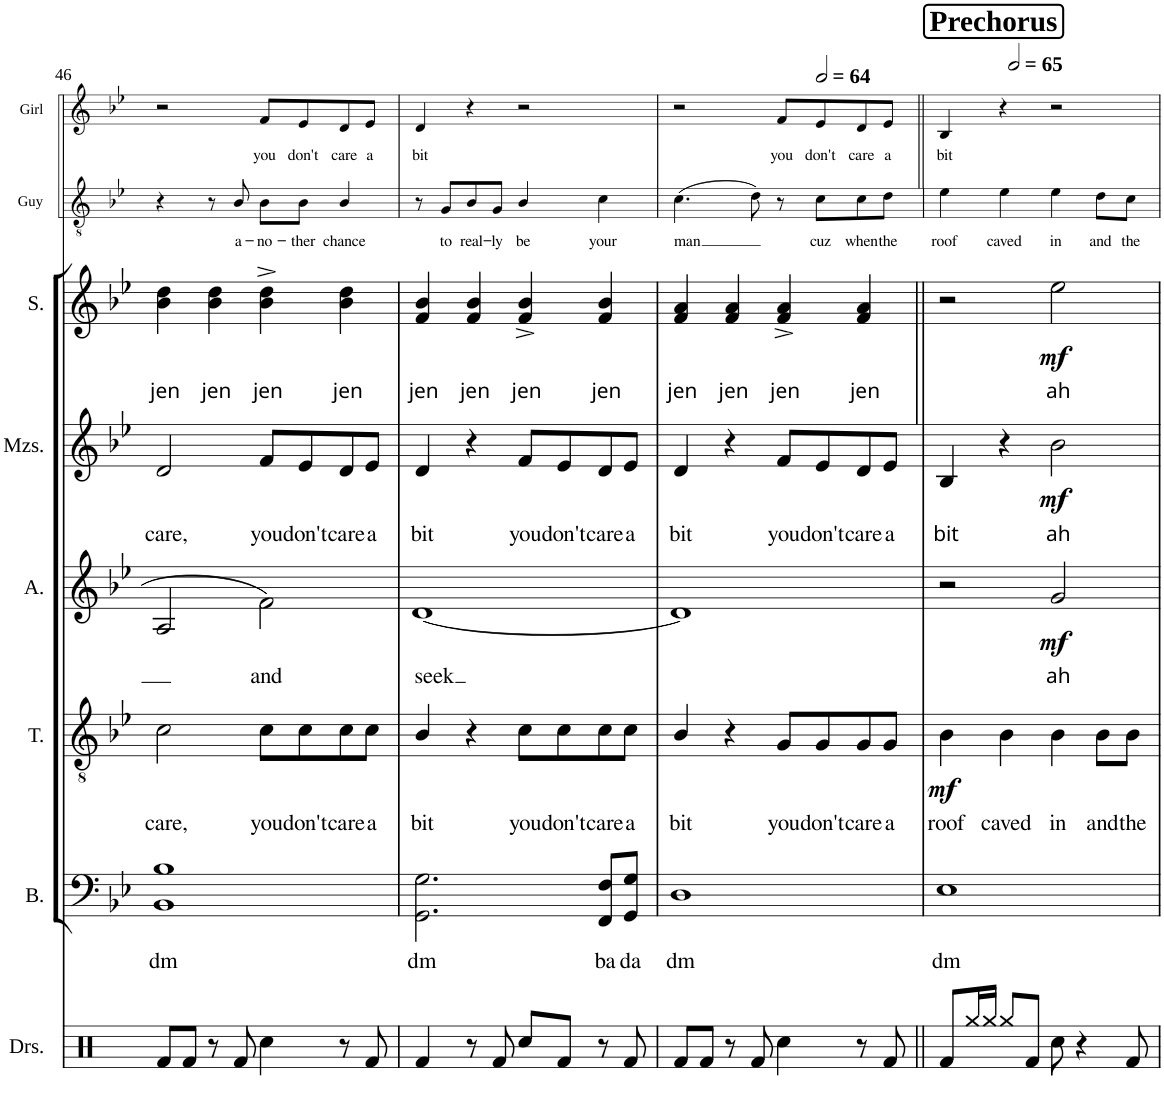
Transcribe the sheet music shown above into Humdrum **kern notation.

**kern	**kern	**text	**kern	**text	**dynam	**kern	**text	**dynam	**kern	**text	**dynam	**kern	**text	**dynam	**kern	**text	**kern	**text
*part8	*part7	*part7	*part6	*part6	*part6	*part5	*part5	*part5	*part4	*part4	*part4	*part3	*part3	*part3	*part2	*part2	*part1	*part1
*staff8	*staff7	*staff7	*staff6	*staff6	*staff6	*staff5	*staff5	*staff5	*staff4	*staff4	*staff4	*staff3	*staff3	*staff3	*staff2	*staff2	*staff1	*staff1
*I"Drumset	*I"Bass	*	*I"Tenor	*	*	*I"Alto	*	*	*I"Mezzo-soprano	*	*	*I"Soprano	*	*	*I"Guy	*	*I"Girl	*
*I'Drs.	*I'B.	*	*I'T.	*	*	*I'A.	*	*	*I'Mzs.	*	*	*I'S.	*	*	*I'Guy	*	*I'Girl	*
!!LO:PB:g=z
*clefX	*clefF4	*	*clefGv2	*	*	*clefG2	*	*	*clefG2	*	*	*clefG2	*	*	*clefGv2	*	*clefG2	*
*k[]	*k[b-e-]	*	*k[b-e-]	*	*	*k[b-e-]	*	*	*k[b-e-]	*	*	*k[b-e-]	*	*	*k[b-e-]	*	*k[b-e-]	*
*M4/4	*M4/4	*	*M4/4	*	*	*M4/4	*	*	*M4/4	*	*	*M4/4	*	*	*M4/4	*	*M4/4	*
*met(c)	*met(c)	*	*met(c)	*	*	*met(c)	*	*	*met(c)	*	*	*met(c)	*	*	*met(c)	*	*met(c)	*
=46	=46	=46	=46	=46	=46	=46	=46	=46	=46	=46	=46	=46	=46	=46	=46	=46	=46	=46
!	!	!LO:LY:b	!	!LO:LY:b	!	!	!	!	!	!LO:LY:b	!	!	!LO:LY:b	!	!	!	!	!
8Rf/L	1BB- 1B-	dm	2c\	care,	.	2A/	.	.	2d/	care,	.	4b-\ 4dd\	jen	.	4r	.	2r	.
8Rf/J	.	.	.	.	.	.	.	.	.	.	.	.	.	.	.	.	.	.
!	!	!	!	!	!	!	!	!	!	!	!	!	!LO:LY:b	!	!	!	!	!
8r	.	.	.	.	.	.	.	.	.	.	.	4b-\ 4dd\	jen	.	8r	.	.	.
!	!	!	!	!	!	!	!	!	!	!	!	!	!	!	!	!LO:LY:b	!	!
8Rf/	.	.	.	.	.	.	.	.	.	.	.	.	.	.	8B-/	a-	.	.
!	!	!	!	!LO:LY:b	!	!	!LO:LY:b	!	!	!LO:LY:b	!	!	!LO:LY:b	!	!	!LO:LY:b	!	!LO:LY:b
4Rcc\	.	.	8c\L	you	.	2f\	and	.	8f/L	you	.	4b-\^ 4dd\^	jen	.	8B-\L	-no-	8f/L	you
!	!	!	!	!LO:LY:b	!	!	!	!	!	!LO:LY:b	!	!	!	!	!	!LO:LY:b	!	!LO:LY:b
.	.	.	8c\	don't	.	.	.	.	8e-/	don't	.	.	.	.	8B-\J	-ther	8e-/	don't
!	!	!	!	!LO:LY:b	!	!	!	!	!	!LO:LY:b	!	!	!LO:LY:b	!	!	!LO:LY:b	!	!LO:LY:b
8r	.	.	8c\	care	.	.	.	.	8d/	care	.	4b-\ 4dd\	jen	.	4B-/	chance	8d/	care
!	!	!	!	!LO:LY:b	!	!	!	!	!	!LO:LY:b	!	!	!	!	!	!	!	!LO:LY:b
8Rf/	.	.	8c\J	a	.	.	.	.	8e-/J	a	.	.	.	.	.	.	8e-/J	a
=47	=47	=47	=47	=47	=47	=47	=47	=47	=47	=47	=47	=47	=47	=47	=47	=47	=47	=47
!	!	!LO:LY:b	!	!LO:LY:b	!	!	!LO:LY:b	!	!	!LO:LY:b	!	!	!LO:LY:b	!	!	!	!	!LO:LY:b
4Rf/	2.GG\ 2.G\	dm	4B-/	bit	.	[1d	seek	.	4d/	bit	.	4f/ 4b-/	jen	.	8r	.	4d/	bit
!	!	!	!	!	!	!	!	!	!	!	!	!	!	!	!	!LO:LY:b	!	!
.	.	.	.	.	.	.	.	.	.	.	.	.	.	.	8G/L	to	.	.
!	!	!	!	!	!	!	!	!	!	!	!	!	!LO:LY:b	!	!	!LO:LY:b	!	!
8r	.	.	4r	.	.	.	.	.	4r	.	.	4f/ 4b-/	jen	.	8B-/	real-	4r	.
!	!	!	!	!	!	!	!	!	!	!	!	!	!	!	!	!LO:LY:b	!	!
8Rf/	.	.	.	.	.	.	.	.	.	.	.	.	.	.	8G/J	-ly	.	.
!	!	!	!	!LO:LY:b	!	!	!	!	!	!LO:LY:b	!	!	!LO:LY:b	!	!	!LO:LY:b	!	!
8Rcc/L	.	.	8c\L	you	.	.	.	.	8f/L	you	.	4f/^ 4b-/^	jen	.	4B-/	be	2r	.
!	!	!	!	!LO:LY:b	!	!	!	!	!	!LO:LY:b	!	!	!	!	!	!	!	!
8Rf/J	.	.	8c\	don't	.	.	.	.	8e-/	don't	.	.	.	.	.	.	.	.
!	!	!LO:LY:b	!	!LO:LY:b	!	!	!	!	!	!LO:LY:b	!	!	!LO:LY:b	!	!	!LO:LY:b	!	!
8r	8FF/ 8F/L	ba	8c\	care	.	.	.	.	8d/	care	.	4f/ 4b-/	jen	.	4c\	your	.	.
!	!	!LO:LY:b	!	!LO:LY:b	!	!	!	!	!	!LO:LY:b	!	!	!	!	!	!	!	!
8Rf/	8GG/ 8G/J	da	8c\J	a	.	.	.	.	8e-/J	a	.	.	.	.	.	.	.	.
=48	=48	=48	=48	=48	=48	=48	=48	=48	=48	=48	=48	=48	=48	=48	=48	=48	=48	=48
!	!	!LO:LY:b	!	!LO:LY:b	!	!	!	!	!	!LO:LY:b	!	!	!LO:LY:b	!	!	!LO:LY:b	!	!
8Rf/L	1D	dm	4B-/	bit	.	1d]	.	.	4d/	bit	.	4f/ 4a/	jen	.	(4.c\	man	2r	.
8Rf/J	.	.	.	.	.	.	.	.	.	.	.	.	.	.	.	.	.	.
!	!	!	!	!	!	!	!	!	!	!	!	!	!LO:LY:b	!	!	!	!	!
8r	.	.	4r	.	.	.	.	.	4r	.	.	4f/ 4a/	jen	.	.	.	.	.
8Rf/	.	.	.	.	.	.	.	.	.	.	.	.	.	.	8d\)	.	.	.
!	!	!	!	!LO:LY:b	!	!	!	!	!	!LO:LY:b	!	!	!LO:LY:b	!	!	!	!	!LO:LY:b
4Rcc\	.	.	8G/L	you	.	.	.	.	8f/L	you	.	4f/^ 4a/^	jen	.	8r	.	8f/L	you
*	*	*	*	*	*	*	*	*	*	*	*	*	*	*	*	*	*MM128	*
!	!	!	!	!LO:LY:b	!	!	!	!	!	!LO:LY:b	!	!	!	!	!	!LO:LY:b	!	!LO:LY:b
.	.	.	8G/	don't	.	.	.	.	8e-/	don't	.	.	.	.	8c\L	cuz	8e-/	don't
!	!	!	!	!LO:LY:b	!	!	!	!	!	!LO:LY:b	!	!	!LO:LY:b	!	!	!LO:LY:b	!	!LO:LY:b
8r	.	.	8G/	care	.	.	.	.	8d/	care	.	4f/ 4a/	jen	.	8c\	when	8d/	care
!	!	!	!	!LO:LY:b	!	!	!	!	!	!LO:LY:b	!	!	!	!	!	!LO:LY:b	!	!LO:LY:b
8Rf/	.	.	8G/J	a	.	.	.	.	8e-/J	a	.	.	.	.	8d\J	the	8e-/J	a
=49||	=49||	=49||	=49||	=49||	=49||	=49||	=49||	=49||	=49||	=49||	=49||	=49||	=49||	=49||	=49||	=49||	=49||	=49||
!!LO:REH:place=s1:a:B:cj:fs=14:t=Prechorus
*	*	*	*	*	*	*	*	*	*	*	*	*	*	*	*	*	*MM130	*
!	!	!LO:LY:b	!	!LO:LY:b	!LO:DY:b	!	!	!	!	!LO:LY:b	!	!	!	!	!	!LO:LY:b	!	!LO:LY:b
8Rf/L	1E-	dm	4B-\	roof	mf	2r	.	.	4B-/	bit	.	2r	.	.	4e-\	roof	4B-/	bit
16Rgg/L	.	.	.	.	.	.	.	.	.	.	.	.	.	.	.	.	.	.
16Rgg/JJ	.	.	.	.	.	.	.	.	.	.	.	.	.	.	.	.	.	.
!	!	!	!	!LO:LY:b	!	!	!	!	!	!	!	!	!	!	!	!LO:LY:b	!	!
8Rgg/L	.	.	4B-\	caved	.	.	.	.	4r	.	.	.	.	.	4e-\	caved	4r	.
8Rf/J	.	.	.	.	.	.	.	.	.	.	.	.	.	.	.	.	.	.
!	!	!	!	!LO:LY:b	!	!	!LO:LY:b	!LO:DY:b	!	!LO:LY:b	!LO:DY:b	!	!LO:LY:b	!LO:DY:b	!	!LO:LY:b	!	!
8Rcc\	.	.	4B-\	in	.	2g/	ah	mf	2b-\	ah	mf	2ee-\	ah	mf	4e-\	in	2r	.
4r	.	.	.	.	.	.	.	.	.	.	.	.	.	.	.	.	.	.
!	!	!	!	!LO:LY:b	!	!	!	!	!	!	!	!	!	!	!	!LO:LY:b	!	!
.	.	.	8B-\L	and	.	.	.	.	.	.	.	.	.	.	8d\L	and	.	.
!	!	!	!	!LO:LY:b	!	!	!	!	!	!	!	!	!	!	!	!LO:LY:b	!	!
8Rf/	.	.	8B-\J	the	.	.	.	.	.	.	.	.	.	.	8c\J	the	.	.
=	=	=	=	=	=	=	=	=	=	=	=	=	=	=	=	=	=	=
*-	*-	*-	*-	*-	*-	*-	*-	*-	*-	*-	*-	*-	*-	*-	*-	*-	*-	*-
